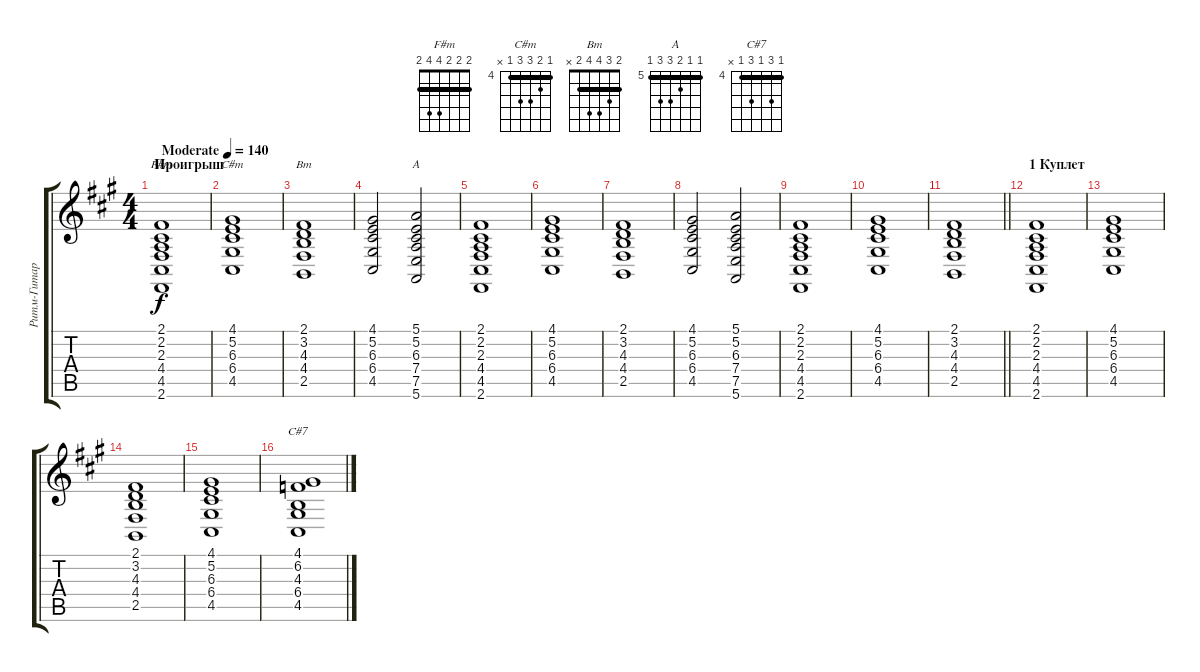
\track ("Ритм-Гитара" "Ритм-Гитар") {instrument orchestralharp}
\staff {score tabs}
\tuning (E4 B3 G3 D3 A2 E2) {hide}
\chord ("F#m" 2 2 2 4 4 2) {barre 2}
\chord ("C#m" 4 5 6 6 4 x) {firstfret 4 barre 4}
\chord ("Bm" 2 3 4 4 2 x) {barre 2}
\chord ("A" 5 5 6 7 7 5) {firstfret 5 barre 5}
\chord ("C#7" 4 6 4 6 4 x) {firstfret 4 barre 4}
\ts (4 4)
\section ("" "Проигрыш")
\tempo (140 "Moderate")
\clef g2
\ks f#minor
(2.1 2.2 2.3 4.4 4.5 2.6).1{ch "F#m" dy f instrument orchestralharp} |
(4.1 5.2 6.3 6.4 4.5).1{ch "C#m"} |
(2.1 3.2 4.3 4.4 2.5).1{ch "Bm"} |
(4.1 5.2 6.3 6.4 4.5).2 (5.1 5.2 6.3 7.4 7.5 5.6).2{ch "A"} |
(2.1 2.2 2.3 4.4 4.5 2.6).1 |
(4.1 5.2 6.3 6.4 4.5).1 |
(2.1 3.2 4.3 4.4 2.5).1 |
(4.1 5.2 6.3 6.4 4.5).2 (5.1 5.2 6.3 7.4 7.5 5.6).2 |
(2.1 2.2 2.3 4.4 4.5 2.6).1 |
(4.1 5.2 6.3 6.4 4.5).1 |
\barLineRight lightlight
(2.1 3.2 4.3 4.4 2.5).1 |
\section ("" "1 Куплет")
(2.1 2.2 2.3 4.4 4.5 2.6).1 |
(4.1 5.2 6.3 6.4 4.5).1 |
(2.1 3.2 4.3 4.4 2.5).1 |
(4.1 5.2 6.3 6.4 4.5).1 |
(4.1 6.2 4.3 6.4 4.5).1{ch "C#7"}
